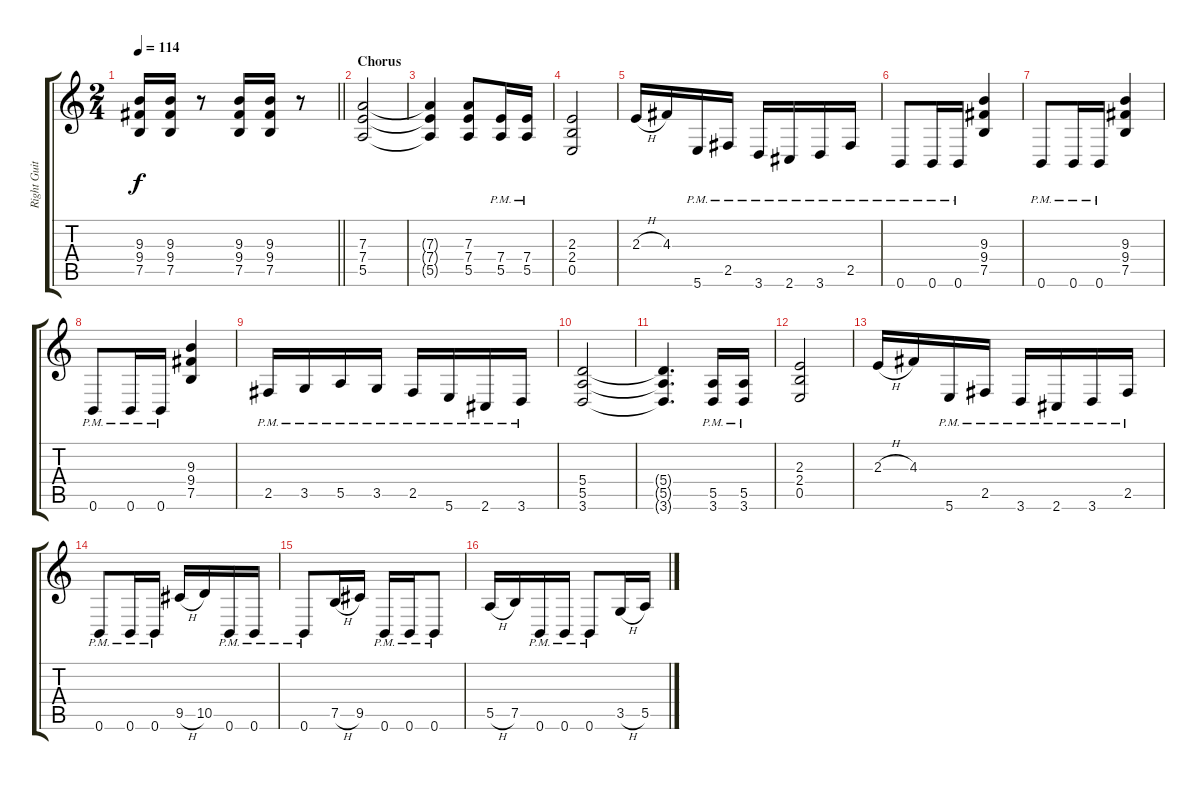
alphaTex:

\track ("Right Guitar" "Right Guit") {instrument electricguitarclean}
\staff {score tabs}
\tuning (B3 Gb3 D3 A2 E2 B1) {hide}
\ts (2 4)
\tempo 114
\clef g2
\barLineRight lightlight
\ks c
(9.3 9.4 7.5).16{dy f instrument overdrivenguitar} (9.3 9.4 7.5).16 r.8 (9.3 9.4 7.5).16 (9.3 9.4 7.5).16 r.8 |
\section ("" "Chorus")
(7.3 7.4 5.5).2 |
(7.3{t} 7.4{t} 5.5{t}).4 (7.3 7.4 5.5).8 (7.4{pm} 5.5{pm}).16 (7.4{pm} 5.5{pm}).16 |
(2.3 2.4 0.5).2 |
2.3{h}.16 4.3.16 5.6{pm}.16 2.5{pm}.16 3.6{pm}.16 2.6{pm}.16 3.6{pm}.16 2.5{pm}.16 |
0.6{pm}.8 0.6{pm}.16 0.6{pm}.16 (9.3 9.4 7.5).4 |
0.6{pm}.8 0.6{pm}.16 0.6{pm}.16 (9.3 9.4 7.5).4 |
0.6{pm}.8 0.6{pm}.16 0.6{pm}.16 (9.3 9.4 7.5).4 |
2.5{pm}.16 3.5{pm}.16 5.5{pm}.16 3.5{pm}.16 2.5{pm}.16 5.6{pm}.16 2.6{pm}.16 3.6{pm}.16 |
(5.4 5.5 3.6).2 |
(5.4{t} 5.5{t} 3.6{t}).4{d} (5.5{pm} 3.6{pm}).16 (5.5{pm} 3.6{pm}).16 |
(2.3 2.4 0.5).2 |
2.3{h}.16 4.3.16 5.6{pm}.16 2.5{pm}.16 3.6{pm}.16 2.6{pm}.16 3.6{pm}.16 2.5{pm}.16 |
0.6{pm}.8 0.6{pm}.16 0.6{pm}.16 9.5{h}.16 10.5.16 0.6{pm}.16 0.6{pm}.16 |
0.6{pm}.8 7.5{h}.16 9.5.16 0.6{pm}.16 0.6{pm}.16 0.6{pm}.8 |
5.5{h}.16 7.5.16 0.6{pm}.16 0.6{pm}.16 0.6{pm}.8 3.5{h}.16 5.5.16
